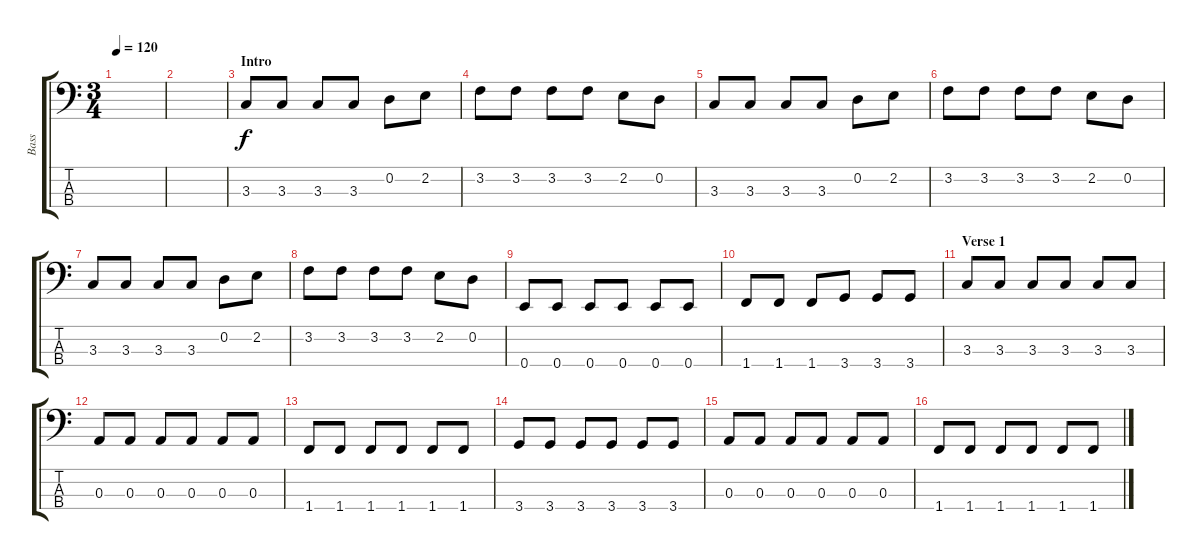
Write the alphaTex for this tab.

\track ("Bass" "Bass") {instrument electricbasspick}
\staff {score tabs}
\tuning (G2 D2 A1 E1) {hide}
\ts (3 4)
\tempo 120
\clef f4
\ks c
|
|
\section ("" "Intro")
3.3.8 3.3.8 3.3.8 3.3.8 0.2.8 2.2.8 |
3.2.8 3.2.8 3.2.8 3.2.8 2.2.8 0.2.8 |
3.3.8 3.3.8 3.3.8 3.3.8 0.2.8 2.2.8 |
3.2.8 3.2.8 3.2.8 3.2.8 2.2.8 0.2.8 |
3.3.8 3.3.8 3.3.8 3.3.8 0.2.8 2.2.8 |
3.2.8 3.2.8 3.2.8 3.2.8 2.2.8 0.2.8 |
0.4.8 0.4.8 0.4.8 0.4.8 0.4.8 0.4.8 |
1.4.8 1.4.8 1.4.8 3.4.8 3.4.8 3.4.8 |
\section ("" "Verse 1")
3.3.8 3.3.8 3.3.8 3.3.8 3.3.8 3.3.8 |
0.3.8 0.3.8 0.3.8 0.3.8 0.3.8 0.3.8 |
1.4.8 1.4.8 1.4.8 1.4.8 1.4.8 1.4.8 |
3.4.8 3.4.8 3.4.8 3.4.8 3.4.8 3.4.8 |
0.3.8 0.3.8 0.3.8 0.3.8 0.3.8 0.3.8 |
1.4.8 1.4.8 1.4.8 1.4.8 1.4.8 1.4.8
